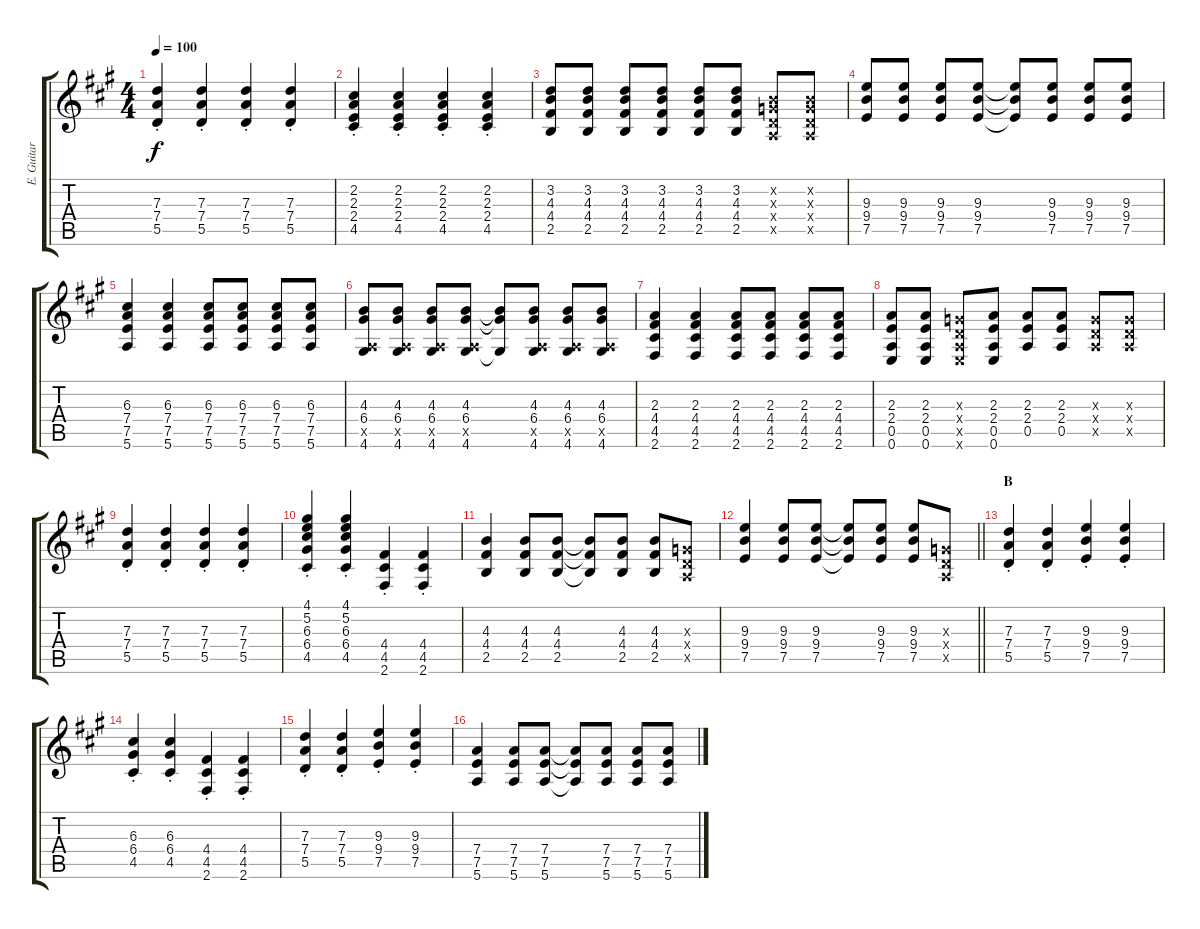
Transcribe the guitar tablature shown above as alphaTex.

\track ("E. Guitar III" "E. Guitar ") {instrument overdrivenguitar}
\staff {score tabs}
\tuning (E4 B3 G3 D3 A2 E2) {hide}
\ts (4 4)
\tempo 100
\clef g2
\ks a
(7.3{st} 7.4{st} 5.5{st}).4{dy f} (7.3{st} 7.4{st} 5.5{st}).4 (7.3{st} 7.4{st} 5.5{st}).4 (7.3{st} 7.4{st} 5.5{st}).4 |
(2.2{st} 2.3{st} 2.4{st} 4.5{st}).4 (2.2{st} 2.3{st} 2.4{st} 4.5{st}).4 (2.2{st} 2.3{st} 2.4{st} 4.5{st}).4 (2.2{st} 2.3{st} 2.4{st} 4.5{st}).4 |
(3.2 4.3 4.4 2.5).8 (3.2 4.3 4.4 2.5).8 (3.2 4.3 4.4 2.5).8 (3.2 4.3 4.4 2.5).8 (3.2 4.3 4.4 2.5).8 (3.2 4.3 4.4 2.5).8 (0.2{x} 0.3{x} 0.4{x} 0.5{x}).8 (0.2{x} 0.3{x} 0.4{x} 0.5{x}).8 |
(9.3 9.4 7.5).8 (9.3 9.4 7.5).8 (9.3 9.4 7.5).8 (9.3 9.4 7.5).8 (9.3{t} 9.4{t} 7.5{t}).8 (9.3 9.4 7.5).8 (9.3 9.4 7.5).8 (9.3 9.4 7.5).8 |
(6.3 7.4 7.5 5.6).4 (6.3 7.4 7.5 5.6).4 (6.3 7.4 7.5 5.6).8 (6.3 7.4 7.5 5.6).8 (6.3 7.4 7.5 5.6).8 (6.3 7.4 7.5 5.6).8 |
(4.3 6.4 0.5{x} 4.6).8 (4.3 6.4 0.5{x} 4.6).8 (4.3 6.4 0.5{x} 4.6).8 (4.3 6.4 0.5{x} 4.6).8 (4.3{t} 6.4{t} 4.6{t}).8 (4.3 6.4 0.5{x} 4.6).8 (4.3 6.4 0.5{x} 4.6).8 (4.3 6.4 0.5{x} 4.6).8 |
(2.3 4.4 4.5 2.6).4 (2.3 4.4 4.5 2.6).4 (2.3 4.4 4.5 2.6).8 (2.3 4.4 4.5 2.6).8 (2.3 4.4 4.5 2.6).8 (2.3 4.4 4.5 2.6).8 |
(2.3 2.4 0.5 0.6).8 (2.3 2.4 0.5 0.6).8 (0.3{x} 0.4{x} 0.5{x} 0.6{x}).8 (2.3 2.4 0.5 0.6).8 (2.3 2.4 0.5).8 (2.3 2.4 0.5).8 (0.3{x} 0.4{x} 0.5{x}).8 (0.3{x} 0.4{x} 0.5{x}).8 |
(7.3{st} 7.4{st} 5.5{st}).4 (7.3{st} 7.4{st} 5.5{st}).4 (7.3{st} 7.4{st} 5.5{st}).4 (7.3{st} 7.4{st} 5.5{st}).4 |
(4.1{st} 5.2{st} 6.3{st} 6.4{st} 4.5{st}).4 (4.1{st} 5.2{st} 6.3{st} 6.4{st} 4.5{st}).4 (4.4{st} 4.5{st} 2.6{st}).4 (4.4{st} 4.5{st} 2.6{st}).4 |
(4.3 4.4 2.5).4 (4.3 4.4 2.5).8 (4.3 4.4 2.5).8 (4.3{t} 4.4{t} 2.5{t}).8 (4.3 4.4 2.5).8 (4.3 4.4 2.5).8 (0.3{x} 0.4{x} 0.5{x}).8 |
\barLineRight lightlight
(9.3 9.4 7.5).4 (9.3 9.4 7.5).8 (9.3 9.4 7.5).8 (9.3{t} 9.4{t} 7.5{t}).8 (9.3 9.4 7.5).8 (9.3 9.4 7.5).8 (0.3{x} 0.4{x} 0.5{x}).8 |
\section ("" "B")
(7.3{st} 7.4{st} 5.5{st}).4 (7.3{st} 7.4{st} 5.5{st}).4 (9.3{st} 9.4{st} 7.5{st}).4 (9.3{st} 9.4{st} 7.5{st}).4 |
(6.3{st} 6.4{st} 4.5{st}).4 (6.3{st} 6.4{st} 4.5{st}).4 (4.4{st} 4.5{st} 2.6{st}).4 (4.4{st} 4.5{st} 2.6{st}).4 |
(7.3{st} 7.4{st} 5.5{st}).4 (7.3{st} 7.4{st} 5.5{st}).4 (9.3{st} 9.4{st} 7.5{st}).4 (9.3{st} 9.4{st} 7.5{st}).4 |
(7.4 7.5 5.6).4 (7.4 7.5 5.6).8 (7.4 7.5 5.6).8 (7.4{t} 7.5{t} 5.6{t}).8 (7.4 7.5 5.6).8 (7.4 7.5 5.6).8 (7.4 7.5 5.6).8
